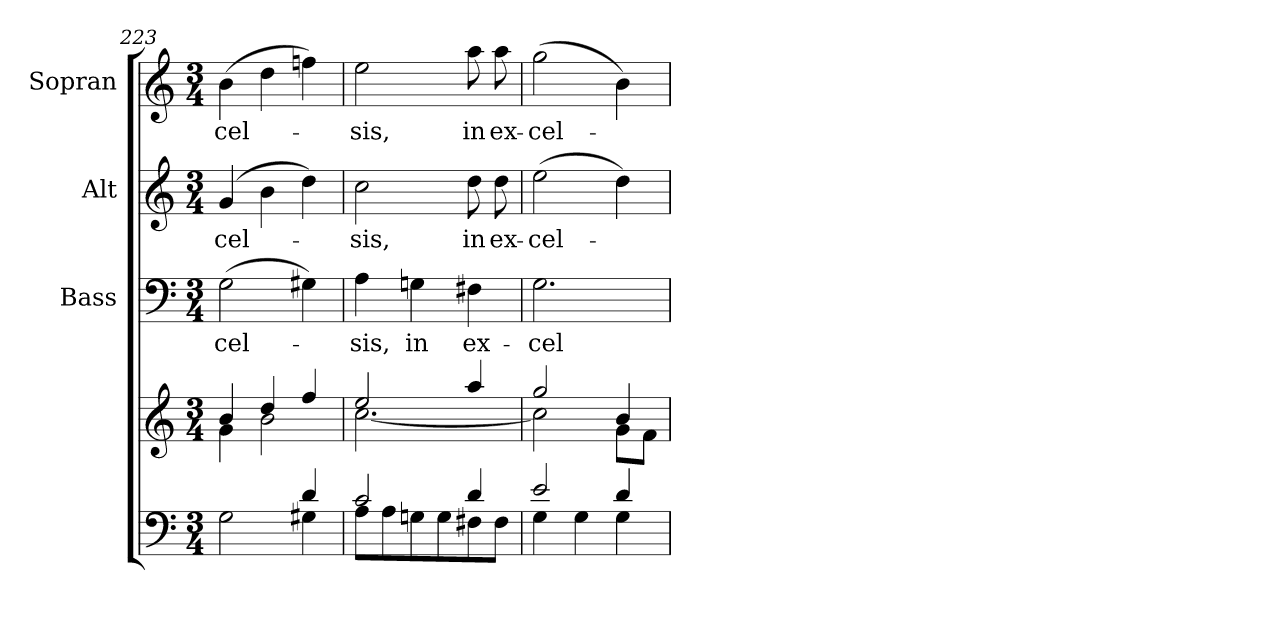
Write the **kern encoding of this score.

**kern	**kern	**kern	**text	**kern	**text	**kern	**text
*part4	*part4	*part3	*part3	*part2	*part2	*part1	*part1
*staff5	*staff4	*staff3	*staff3	*staff2	*staff2	*staff1	*staff1
*	*	*I"Bass	*	*I"Alt	*	*I"Sopran	*
*	*	*I'B.	*	*I'A.	*	*I'S.	*
*clefF4	*clefG2	*clefF4	*	*clefG2	*	*clefG2	*
*k[]	*k[]	*k[]	*	*k[]	*	*k[]	*
*C:	*C:	*C:	*	*C:	*	*C:	*
*M3/4	*M3/4	*M3/4	*	*M3/4	*	*M3/4	*
=223	=223	=223	=223	=223	=223	=223	=223
*^	*^	*	*	*	*	*	*
!	!	!	!	!	!LO:LY:b	!	!LO:LY:b	!	!LO:LY:b
2ryy	2G\	4b/	4g\	(>2G\	-cel-	(4g/	-cel-	(>4b\	-cel-
.	.	4dd/	2b\	.	.	4b\	.	4dd\	.
4d/	4G#X\	4ff/	.	4G#X\)	.	4dd\)	.	4ffn\)	.
=224	=224	=224	=224	=224	=224	=224	=224	=224	=224
!	!	!	!	!	!LO:LY:b	!	!LO:LY:b	!	!LO:LY:b
2c/	8A\L	2ee/	[<2.cc\	4A\	-sis,	2cc\	-sis,	2ee\	-sis,
.	8A\	.	.	.	.	.	.	.	.
!	!	!	!	!	!LO:LY:b	!	!	!	!
.	8Gn\	.	.	4Gn\	in	.	.	.	.
.	8G\	.	.	.	.	.	.	.	.
!	!	!	!	!	!LO:LY:b	!	!LO:LY:b	!	!LO:LY:b
4d/	8F#X\	4aa/	.	4F#X\	ex-	8dd\	in	8aa\	in
!	!	!	!	!	!	!	!LO:LY:b	!	!LO:LY:b
.	8F#\J	.	.	.	.	8dd\	ex-	8aa\	ex-
!!LO:PB:g=z
=225	=225	=225	=225	=225	=225	=225	=225	=225	=225
!	!	!	!	!	!LO:LY:b	!	!LO:LY:b	!	!LO:LY:b
2e/	4G\	2gg/	2cc\]	2.G\	-cel-	(>2ee\	-cel-	(>2gg\	-cel-
.	4G\	.	.	.	.	.	.	.	.
4d/	4G\	4b/	8g\L	.	.	4dd\)	.	4b\)	.
.	.	.	8f\J	.	.	.	.	.	.
*v	*v	*	*	*	*	*	*	*	*
*	*v	*v	*	*	*	*	*	*
=	=	=	=	=	=	=	=
*-	*-	*-	*-	*-	*-	*-	*-
